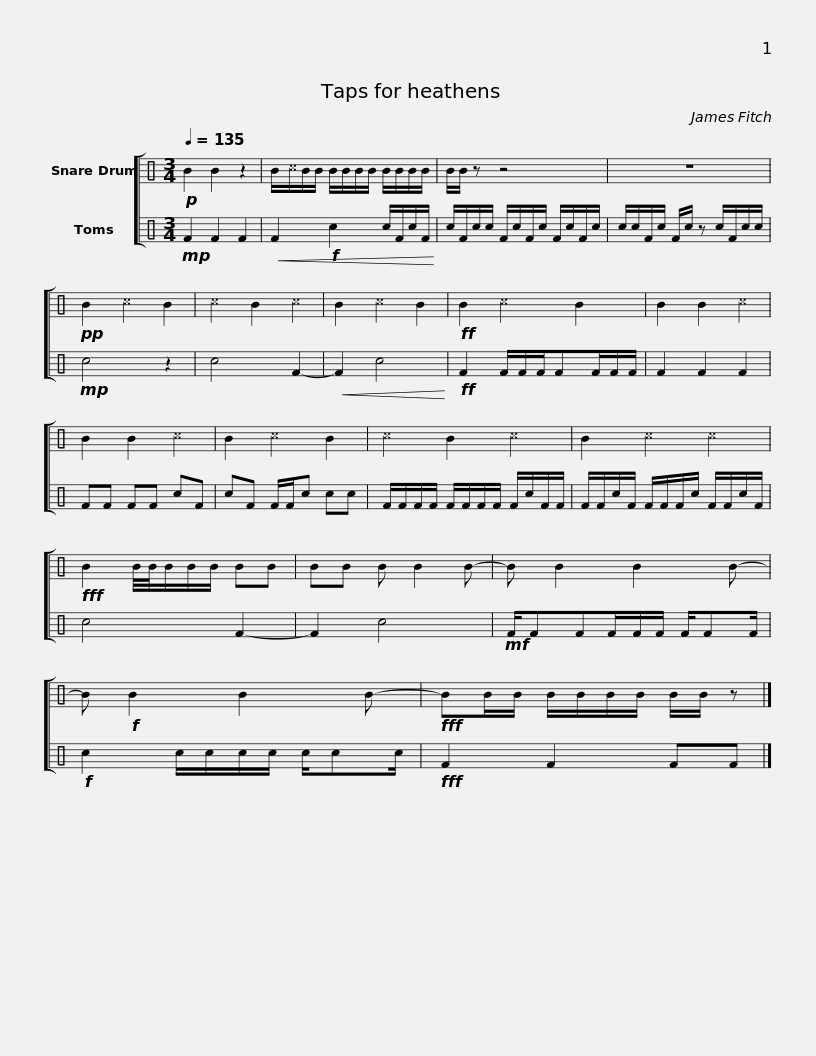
X:1
%%score [ 1 2 ]
L:1/8
Q:1/4=135
M:3/4
I:linebreak $
K:C
V:1 perc
K:none
V:2 perc
K:none
V:1
!p! B2 B2 z2 | B/^c/B/B/ B/B/B/B/ B/B/B/B/ | B/B/ z z4 | z6 |!pp! B2 ^c2 B2 |$ %5
 ^c2 B2 ^c2 | B2 ^c2 B2 |!ff! B2 ^c2 B2 | B2 B2 ^c2 | B2 B2 ^c2 | %10
 B2 ^c2 B2 | ^c2 B2 ^c2 |$ B2 ^c2 ^c2 |!fff! B2 B/4B/4B/B/B/ BB | BB B B2 B- | %15
 B B2 B2 B- | B!f! B2 B2 B- |$!fff! BB/B/ B/B/B/B/ B/B/ z |] %18
V:2
!mp! F2 F2 F2 |!<(! F2!f! c2 c/F/c/F/!<)! | c/F/c/c/ F/c/F/c/ F/c/F/c/ | c/c/F/c/ F/c/ z c/F/c/c/ |!mp! c4 z2 |$ %5
 c4 F2- |!<(! F2 c4!<)! |!ff! F2 F/F/F/FF/F/F/ | F2 F2 F2 | FF FF cF | %10
 cF F/F/c cc | F/F/F/F/ F/F/F/F/ F/c/F/F/ |$ F/F/c/F/ F/F/F/c/ F/F/c/F/ | c4 F2- | F2 c4 | %15
!mf! F/FFF/F/F/ F/FF/ |!f! c2 c/c/c/c/ c/cc/ |$!fff! F2 F2 FF |] %18
